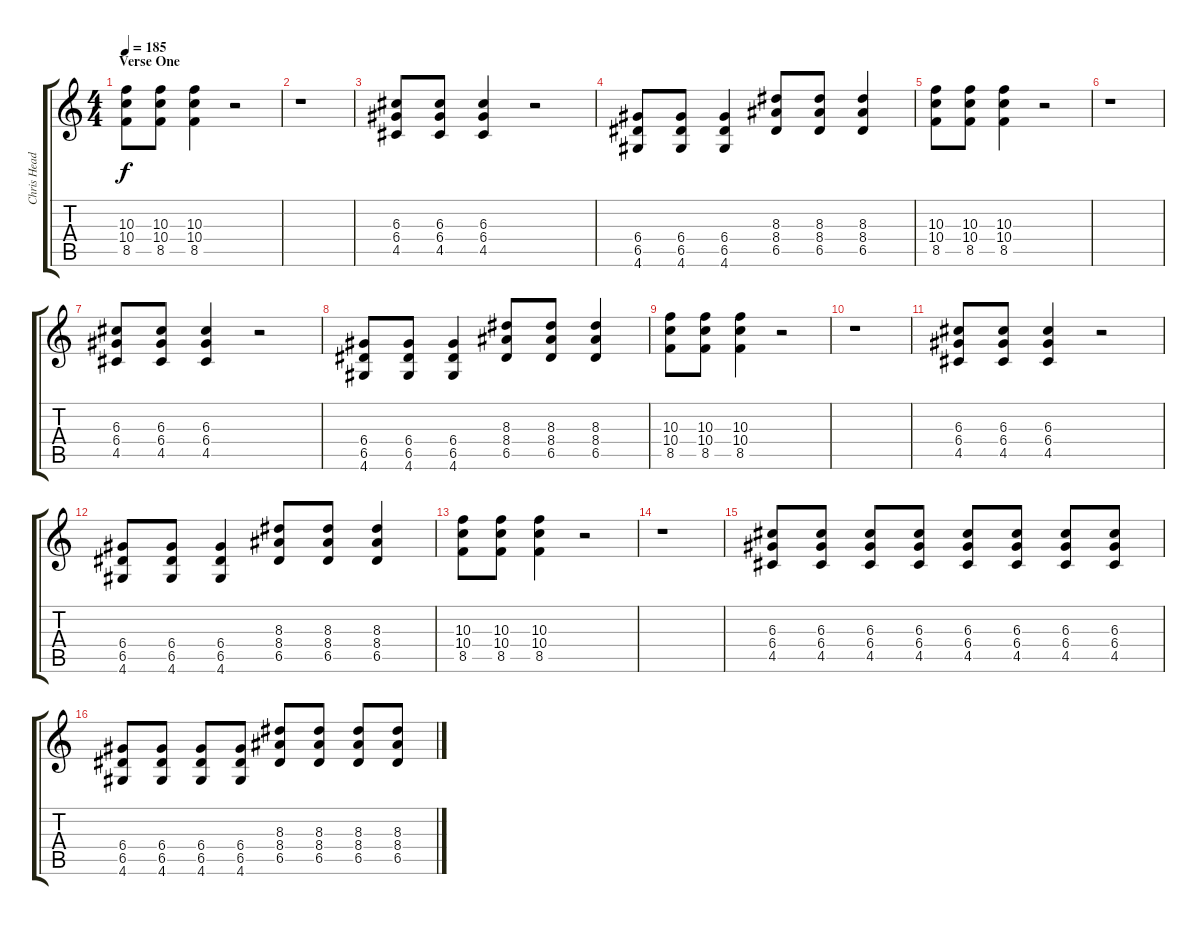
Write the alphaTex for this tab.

\track ("Chris Head" "Chris Head") {instrument distortionguitar}
\staff {score tabs}
\tuning (E4 B3 G3 D3 A2 E2) {hide}
\ts (4 4)
\section ("" "Verse One")
\tempo 185
\clef g2
\ks c
(10.3 10.4 8.5).8{dy f} (10.3 10.4 8.5).8 (10.3 10.4 8.5).4 r.2 |
r.1 |
(6.3 6.4 4.5).8 (6.3 6.4 4.5).8 (6.3 6.4 4.5).4 r.2 |
(6.4 6.5 4.6).8 (6.4 6.5 4.6).8 (6.4 6.5 4.6).4 (8.3 8.4 6.5).8 (8.3 8.4 6.5).8 (8.3 8.4 6.5).4 |
(10.3 10.4 8.5).8 (10.3 10.4 8.5).8 (10.3 10.4 8.5).4 r.2 |
r.1 |
(6.3 6.4 4.5).8 (6.3 6.4 4.5).8 (6.3 6.4 4.5).4 r.2 |
(6.4 6.5 4.6).8 (6.4 6.5 4.6).8 (6.4 6.5 4.6).4 (8.3 8.4 6.5).8 (8.3 8.4 6.5).8 (8.3 8.4 6.5).4 |
(10.3 10.4 8.5).8 (10.3 10.4 8.5).8 (10.3 10.4 8.5).4 r.2 |
r.1 |
(6.3 6.4 4.5).8 (6.3 6.4 4.5).8 (6.3 6.4 4.5).4 r.2 |
(6.4 6.5 4.6).8 (6.4 6.5 4.6).8 (6.4 6.5 4.6).4 (8.3 8.4 6.5).8 (8.3 8.4 6.5).8 (8.3 8.4 6.5).4 |
(10.3 10.4 8.5).8 (10.3 10.4 8.5).8 (10.3 10.4 8.5).4 r.2 |
r.1 |
(6.3 6.4 4.5).8 (6.3 6.4 4.5).8 (6.3 6.4 4.5).8 (6.3 6.4 4.5).8 (6.3 6.4 4.5).8 (6.3 6.4 4.5).8 (6.3 6.4 4.5).8 (6.3 6.4 4.5).8 |
(6.4 6.5 4.6).8 (6.4 6.5 4.6).8 (6.4 6.5 4.6).8 (6.4 6.5 4.6).8 (8.3 8.4 6.5).8 (8.3 8.4 6.5).8 (8.3 8.4 6.5).8 (8.3 8.4 6.5).8
